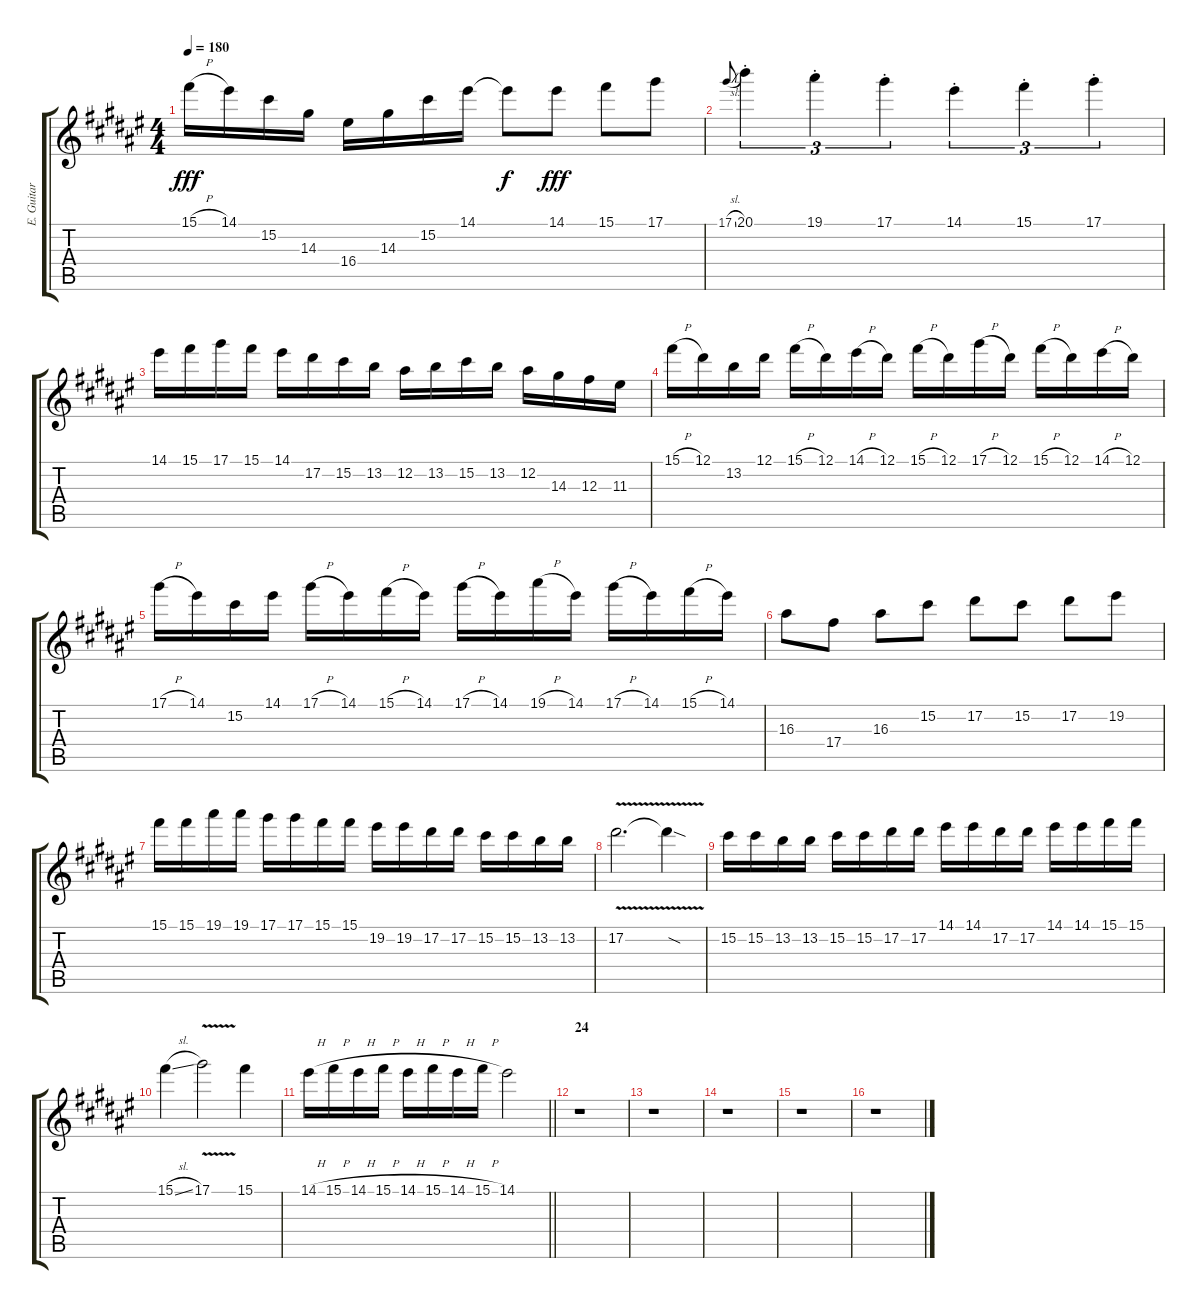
\track ("E. Guitar III" "E. Guitar ") {instrument overdrivenguitar}
\staff {score tabs}
\tuning (Eb4 Bb3 Gb3 Db3 Ab2 Db2) {hide}
\ts (4 4)
\tempo 180
\clef g2
\ks f#
15.1{h}.16{dy fff} 14.1.16 15.2.16 14.3.16 16.4.16 14.3.16 15.2.16 14.1.16 14.1{t}.8{dy f} 14.1.8{dy fff} 15.1.8 17.1.8 |
17.1{sl}.8{gr onbeat} 20.1{st}.4{tu (3 2)} 19.1{st}.4{tu (3 2)} 17.1{st}.4{tu (3 2)} 14.1{st}.4{tu (3 2)} 15.1{st}.4{tu (3 2)} 17.1{st}.4{tu (3 2)} |
14.1.16 15.1.16 17.1.16 15.1.16 14.1.16 17.2.16 15.2.16 13.2.16 12.2.16 13.2.16 15.2.16 13.2.16 12.2.16 14.3.16 12.3.16 11.3.16 |
15.1{h}.16 12.1.16 13.2.16 12.1.16 15.1{h}.16 12.1.16 14.1{h}.16 12.1.16 15.1{h}.16 12.1.16 17.1{h}.16 12.1.16 15.1{h}.16 12.1.16 14.1{h}.16 12.1.16 |
17.1{h}.16 14.1.16 15.2.16 14.1.16 17.1{h}.16 14.1.16 15.1{h}.16 14.1.16 17.1{h}.16 14.1.16 19.1{h}.16 14.1.16 17.1{h}.16 14.1.16 15.1{h}.16 14.1.16 |
16.3.8 17.4.8 16.3.8 15.2.8 17.2.8 15.2.8 17.2.8 19.2.8 |
15.1.16 15.1.16 19.1.16 19.1.16 17.1.16 17.1.16 15.1.16 15.1.16 19.2.16 19.2.16 17.2.16 17.2.16 15.2.16 15.2.16 13.2.16 13.2.16 |
17.2{v}.2{d} 17.2{sod t}.4 |
15.2.16 15.2.16 13.2.16 13.2.16 15.2.16 15.2.16 17.2.16 17.2.16 14.1.16 14.1.16 17.2.16 17.2.16 14.1.16 14.1.16 15.1.16 15.1.16 |
15.1{sl}.4 17.1{v}.2 15.1.4 |
\barLineRight lightlight
14.1{h}.16 15.1{h}.16 14.1{h}.16 15.1{h}.16 14.1{h}.16 15.1{h}.16 14.1{h}.16 15.1{h}.16 14.1.2 |
\section ("" "24")
r.1 |
r.1 |
r.1 |
r.1 |
r.1
